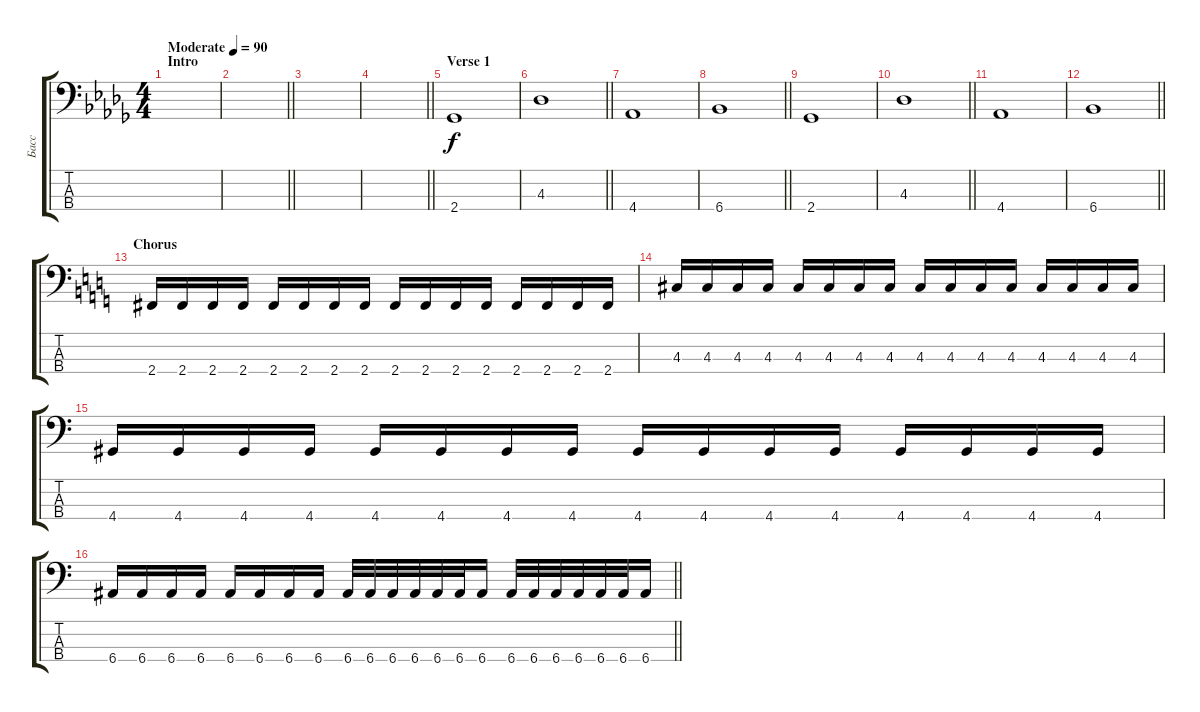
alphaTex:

\track ("Басс" "Басс") {instrument electricbassfinger}
\staff {score tabs}
\tuning (G2 D2 A1 E1) {hide}
\ts (4 4)
\section ("" "Intro")
\tempo (90 "Moderate")
\clef f4
\ks db
|
\barLineRight lightlight
|
|
\barLineRight lightlight
|
\section ("" "Verse 1")
2.4.1 |
\barLineRight lightlight
4.3.1 |
4.4.1 |
\barLineRight lightlight
6.4.1 |
2.4.1 |
\barLineRight lightlight
4.3.1 |
4.4.1 |
\barLineRight lightlight
6.4.1 |
\section ("" "Chorus")
\ks c
2.4.16 2.4.16 2.4.16 2.4.16 2.4.16 2.4.16 2.4.16 2.4.16 2.4.16 2.4.16 2.4.16 2.4.16 2.4.16 2.4.16 2.4.16 2.4.16 |
4.3.16 4.3.16 4.3.16 4.3.16 4.3.16 4.3.16 4.3.16 4.3.16 4.3.16 4.3.16 4.3.16 4.3.16 4.3.16 4.3.16 4.3.16 4.3.16 |
4.4.16 4.4.16 4.4.16 4.4.16 4.4.16 4.4.16 4.4.16 4.4.16 4.4.16 4.4.16 4.4.16 4.4.16 4.4.16 4.4.16 4.4.16 4.4.16 |
\barLineRight lightlight
6.4.16 6.4.16 6.4.16 6.4.16 6.4.16 6.4.16 6.4.16 6.4.16 6.4.32 6.4.32 6.4.32 6.4.32 6.4.32 6.4.32 6.4.16 6.4.32 6.4.32 6.4.32 6.4.32 6.4.32 6.4.32 6.4.16
